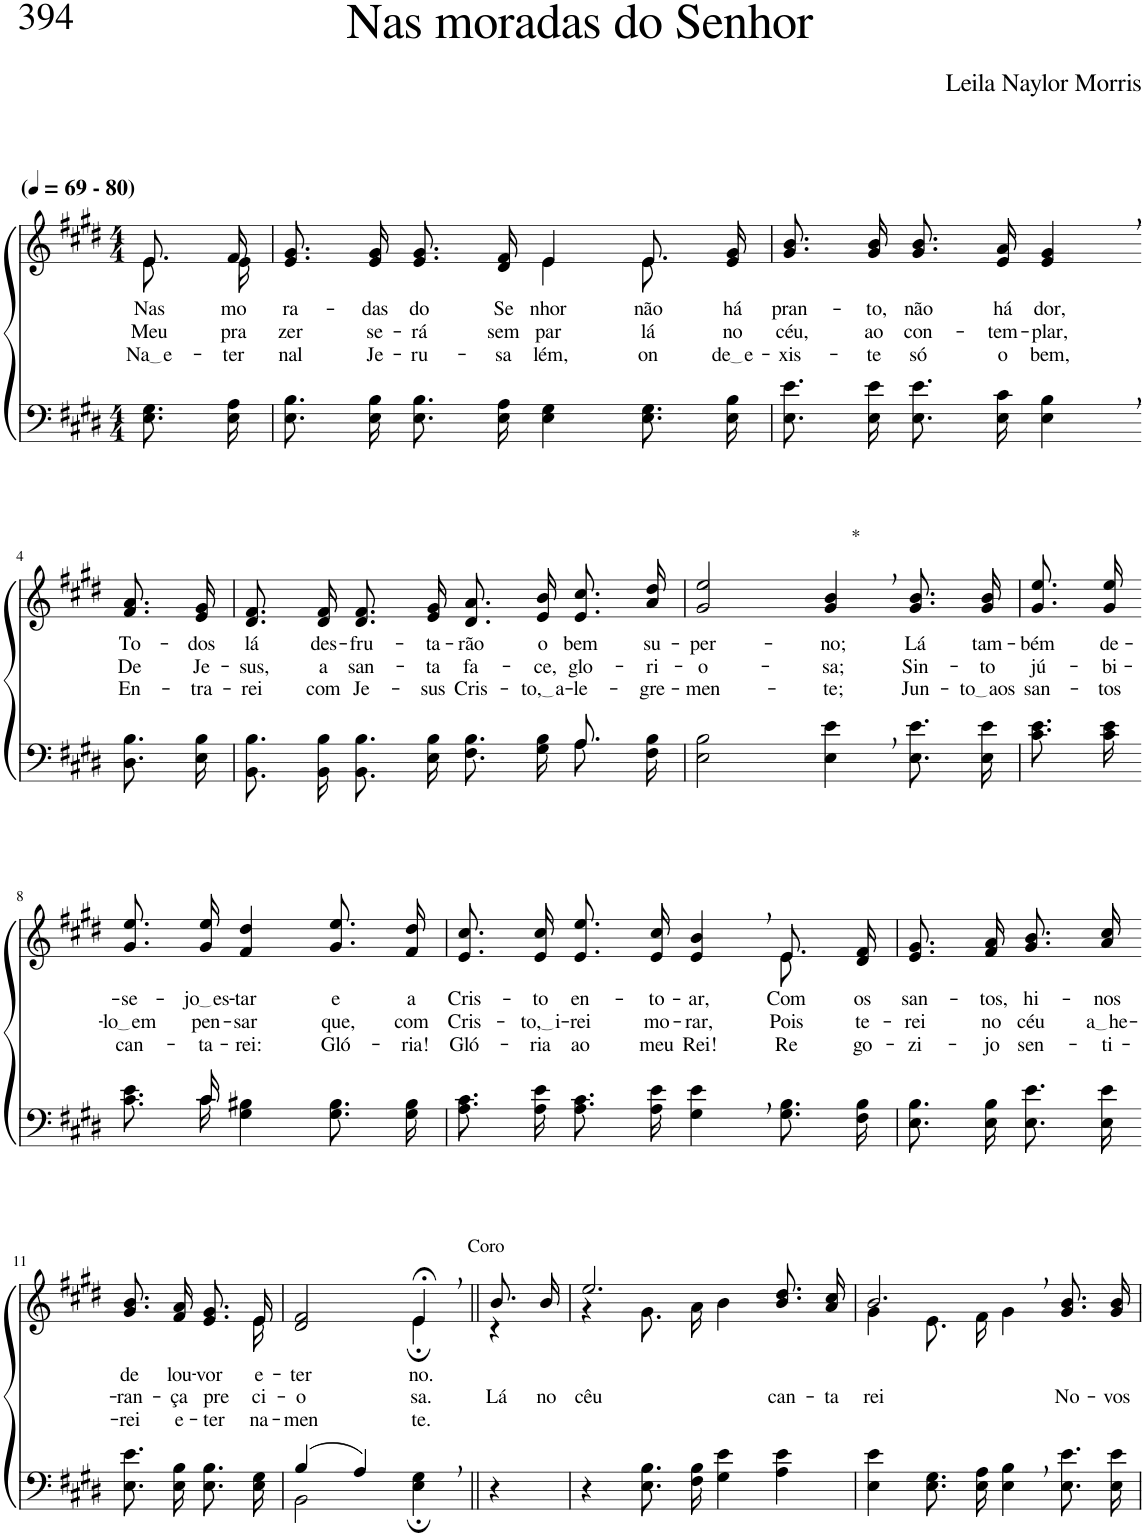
**kern	**kern	**text	**text	**text
*part2	*part1	*part1	*part1	*part1
*staff2	*staff1	*staff1	*staff1	*staff1
*I"Parte III e IV	*I"Parte I e II	*	*	*
*clefF4	*clefG2	*	*	*
*Trd1c2	*Trd1c2	*	*	*
*k[f#c#g#d#]	*k[f#c#g#d#]	*	*	*
*M4/4	*M4/4	*	*	*
*MM69	*MM69	*	*	*
=1	=1	=1	=1	=1
*	*^	*	*	*
!	!LO:TX:a:B:t=(	!	!	!	!
!	!LO:TX:a:B:t=- 80)	!	!	!	!
!	!	!	!LO:LY:b	!LO:LY:b	!LO:LY:b
8.E\ 8.G#\L	8.e/L	8.e\L	Nas	Meu	Na e
!	!	!	!LO:LY:b	!LO:LY:b	!LO:LY:b
16E\ 16A\Jk	16f#/Jk	16e\Jk	mo-	pra-	-ter-
=2	=2	=2	=2	=2	=2
!	!	!	!LO:LY:b	!LO:LY:b	!LO:LY:b
8.E\ 8.B\L	8.e/ 8.g#/L	2ryy	-ra-	-zer	-nal
!	!	!	!LO:LY:b	!LO:LY:b	!LO:LY:b
16E\ 16B\Jk	16e/ 16g#/Jk	.	-das	se-	Je-
!	!	!	!LO:LY:b	!LO:LY:b	!LO:LY:b
8.E\ 8.B\L	8.e/ 8.g#/L	.	do	-rá	-ru-
!	!	!	!LO:LY:b	!LO:LY:b	!LO:LY:b
16E\ 16A\Jk	16d#/ 16f#/Jk	.	Se-	sem	-sa-
!	!	!	!LO:LY:b	!LO:LY:b	!LO:LY:b
4E\ 4G#\	4e/	4e\	-nhor	par	-lém,
!	!	!	!LO:LY:b	!LO:LY:b	!LO:LY:b
8.E\ 8.G#\L	8.e/L	8.e\	não	lá	on-
!	!	!	!LO:LY:b	!LO:LY:b	!LO:LY:b
16E\ 16B\Jk	16e/ 16g#/Jk	16ryy	há	no	de e
=3	=3	=3	=3	=3	=3
!	!	!	!LO:LY:b	!LO:LY:b	!LO:LY:b
*	*v	*v	*	*	*
8.E\ 8.e\L	8.g#/ 8.b/L	pran-	céu,	-xis-
!	!	!LO:LY:b	!LO:LY:b	!LO:LY:b
16E\ 16e\Jk	16g#/ 16b/Jk	-to,	ao	-te
!	!	!LO:LY:b	!LO:LY:b	!LO:LY:b
8.E\ 8.e\L	8.g#/ 8.b/L	não	con-	só
!	!	!LO:LY:b	!LO:LY:b	!LO:LY:b
16E\ 16c#\Jk	16e/ 16a/Jk	há	-tem-	o
!	!	!LO:LY:b	!LO:LY:b	!LO:LY:b
4E\, 4B\,	4e/, 4g#/,	dor,	-plar,	bem,
!!LO:LB:g=z
=4-	=4-	=4-	=4-	=4-
!	!	!LO:LY:b	!LO:LY:b	!LO:LY:b
8.D#\ 8.B\L	8.f#/ 8.a/L	To-	De	En-
!	!	!LO:LY:b	!LO:LY:b	!LO:LY:b
16E\ 16B\Jk	16e/ 16g#/Jk	-dos	Je-	-tra-
=5	=5	=5	=5	=5
*^	*	*	*	*
!	!	!	!LO:LY:b	!LO:LY:b	!LO:LY:b
2.ryy	8.BB\ 8.B\L	8.d#/ 8.f#/L	lá	-sus,	-rei
!	!	!	!LO:LY:b	!LO:LY:b	!LO:LY:b
.	16BB\ 16B\Jk	16d#/ 16f#/Jk	des-	a	com
!	!	!	!LO:LY:b	!LO:LY:b	!LO:LY:b
.	8.BB\ 8.B\L	8.d#/ 8.f#/L	-fru-	san-	Je-
!	!	!	!LO:LY:b	!LO:LY:b	!LO:LY:b
.	16E\ 16B\Jk	16e/ 16g#/Jk	-ta-	-ta	-sus
!	!	!	!LO:LY:b	!LO:LY:b	!LO:LY:b
.	8.F#\ 8.B\L	8.d#/ 8.a/L	-rão	fa-	Cris-
!	!	!	!LO:LY:b	!LO:LY:b	!LO:LY:b
.	16G#\ 16B\Jk	16e/ 16b/Jk	o	-ce,	to, a
!	!	!	!LO:LY:b	!LO:LY:b	!LO:LY:b
8.A/	8.A\L	8.e/ 8.cc#/L	bem	glo-	-le-
!	!	!	!LO:LY:b	!LO:LY:b	!LO:LY:b
16ryy	16F#\ 16B\Jk	16a/ 16dd#/Jk	su-	-ri-	-gre-
=6	=6	=6	=6	=6	=6
!	!	!	!LO:LY:b	!LO:LY:b	!LO:LY:b
*v	*v	*	*	*	*
2E\ 2B\	2g#/ 2ee/	-per-	-o-	-men-
!	!LO:TX:a:t=*	!	!	!
!	!	!LO:LY:b	!LO:LY:b	!LO:LY:b
4E\, 4e\,	4g#/, 4b/,	-no;	-sa;	-te;
!	!	!LO:LY:b	!LO:LY:b	!LO:LY:b
8.E\ 8.e\L	8.g#/ 8.b/L	Lá	Sin-	Jun-
!	!	!LO:LY:b	!LO:LY:b	!LO:LY:b
16E\ 16e\Jk	16g#/ 16b/Jk	tam-	-to	to aos
=7	=7	=7	=7	=7
!	!	!LO:LY:b	!LO:LY:b	!LO:LY:b
8.c#\ 8.e\L	8.g#\ 8.ee\L	-bém	jú-	san-
!	!	!LO:LY:b	!LO:LY:b	!LO:LY:b
16c#\ 16e\Jk	16g#\ 16ee\Jk	de-	-bi-	-tos
!!LO:LB:g=z
=8-	=8-	=8-	=8-	=8-
*^	*	*	*	*
!	!	!	!LO:LY:b	!LO:LY:b	!LO:LY:b
8.ryy	8.c#\ 8.e\L	8.g#\ 8.ee\L	-se-	lo em	can-
!	!	!	!LO:LY:b	!LO:LY:b	!LO:LY:b
16c#/	16c#\Jk	16g#\ 16ee\Jk	jo es	pen-	-ta-
!	!	!	!LO:LY:b	!LO:LY:b	!LO:LY:b
2ryy	4G#\ 4B#X\	4f#/ 4dd#/	-tar	-sar	-rei:
!	!	!	!LO:LY:b	!LO:LY:b	!LO:LY:b
.	8.G#\ 8.B#\L	8.g#\ 8.ee\L	e	que,	Gló-
!	!	!	!LO:LY:b	!LO:LY:b	!LO:LY:b
.	16G#\ 16B#\Jk	16f#\ 16dd#\Jk	a	com	-ria!
=9	=9	=9	=9	=9	=9
!	!	!	!LO:LY:b	!LO:LY:b	!LO:LY:b
*v	*v	*^	*	*	*
8.A\ 8.c#\L	8.e/ 8.cc#/L	2.ryy	Cris-	Cris-	Gló-
!	!	!	!LO:LY:b	!LO:LY:b	!LO:LY:b
16A\ 16e\Jk	16e/ 16cc#/Jk	.	-to	to, i	-ria
!	!	!	!LO:LY:b	!LO:LY:b	!LO:LY:b
8.A\ 8.c#\L	8.e/ 8.ee/L	.	en-	-rei	ao
!	!	!	!LO:LY:b	!LO:LY:b	!LO:LY:b
16A\ 16e\Jk	16e/ 16cc#/Jk	.	-to-	mo-	meu
!	!	!	!LO:LY:b	!LO:LY:b	!LO:LY:b
4G#\, 4e\,	4e/, 4b/,	.	-ar,	-rar,	Rei!
!	!	!	!LO:LY:b	!LO:LY:b	!LO:LY:b
8.G#\ 8.B\L	8.e/L	8.e\	Com	Pois	Re-
!	!	!	!LO:LY:b	!LO:LY:b	!LO:LY:b
16F#\ 16B\Jk	16d#/ 16f#/Jk	16ryy	os	te-	-go-
=10	=10	=10	=10	=10	=10
!	!	!	!LO:LY:b	!LO:LY:b	!LO:LY:b
*	*v	*v	*	*	*
8.E\ 8.B\L	8.e/ 8.g#/L	san-	-rei	-zi-
!	!	!LO:LY:b	!LO:LY:b	!LO:LY:b
16E\ 16B\Jk	16f#/ 16a/Jk	-tos,	no	-jo
!	!	!LO:LY:b	!LO:LY:b	!LO:LY:b
8.E\ 8.e\L	8.g#/ 8.b/L	hi-	céu	sen-
!	!	!LO:LY:b	!LO:LY:b	!LO:LY:b
16E\ 16e\Jk	16a/ 16cc#/Jk	-nos	a he	-ti-
!!LO:LB:g=z
=11-	=11-	=11-	=11-	=11-
!	!	!LO:LY:b	!LO:LY:b	!LO:LY:b
*	*^	*	*	*
8.E\ 8.e\L	8.g#/ 8.b/L	4..ryy	de	-ran-	-rei
!	!	!	!LO:LY:b	!LO:LY:b	!LO:LY:b
16E\ 16B\Jk	16f#/ 16a/Jk	.	lou-	-ça	e-
!	!	!	!LO:LY:b	!LO:LY:b	!LO:LY:b
8.E\ 8.B\L	8.e/ 8.g#/L	.	-vor	pre-	-ter-
!	!	!	!LO:LY:b	!LO:LY:b	!LO:LY:b
16E\ 16G#\Jk	16e/Jk	16e\	e-	-ci-	-na-
=12	=12	=12	=12	=12	=12
*^	*	*	*	*	*
!	!	!	!	!LO:LY:b	!LO:LY:b	!LO:LY:b
(4B/	2BB\	2ryy	2d#/ 2f#/	-ter-	-o-	-men-
4A/)	.	.	.	.	.	.
!	!	!LO:TX:a:t=Coro	!	!	!	!
!	!	!	!	!LO:LY:b	!LO:LY:b	!LO:LY:b
4ryy	4E\; 4G#\;	4e;<,\	4e;/	no.	-sa.	-te.
=13||	=13||	=13||	=13||	=13||	=13||	=13||
!	!	!	!	!	!LO:LY:b	!
*v	*v	*	*	*	*	*
4r	8.b/L	4r	.	Lá	.
!	!	!	!	!LO:LY:b	!
.	16b/Jk	.	.	no	.
=14	=14	=14	=14	=14	=14
!	!	!	!	!LO:LY:b	!
4r	2.ee/	4r	.	cêu	.
8.E\ 8.B\L	.	8.g#\L	.	.	.
16F#\ 16B\Jk	.	16a\Jk	.	.	.
4G#\ 4e\	.	4b\	.	.	.
!	!	!	!	!LO:LY:b	!
4A\ 4e\	8.b\ 8.dd#\L	4ryy	.	can-	.
!	!	!	!	!LO:LY:b	!
.	16a\ 16cc#\Jk	.	.	-ta-	.
=15	=15	=15	=15	=15	=15
!	!	!	!	!LO:LY:b	!
4E\ 4e\	2.b,/	4g#\	.	-rei	.
8.E\ 8.G#\L	.	8.e\L	.	.	.
16E\ 16A\Jk	.	16f#\Jk	.	.	.
4E\, 4B\,	.	4g#\	.	.	.
!	!	!	!	!LO:LY:b	!
8.E\ 8.e\L	8.g#/ 8.b/L	4ryy	.	No-	.
!	!	!	!	!LO:LY:b	!
16E\ 16e\Jk	16g#/ 16b/Jk	.	.	-vos	.
*	*v	*v	*	*	*
=	=	=	=	=
*-	*-	*-	*-	*-
